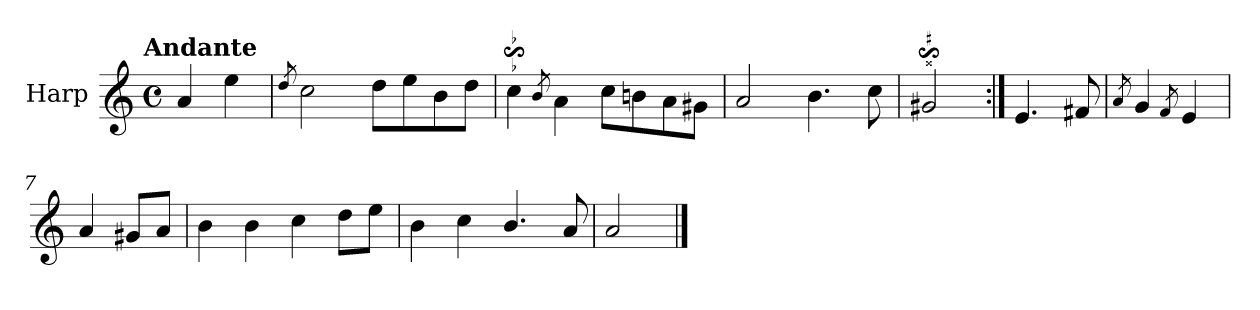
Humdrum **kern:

**kern
*part1
*staff1
*I"Harp
*I'Hrp.
*clefG2
*k[]
!!LO:TX:omd:t=Andante
*M4/4
*met(c)
*MM92
=
4a/
4ee\
=1
8qdd/
2cc\
8dd\L
8ee\
8b\
8dd\J
=2
4ccs$Ss\
8qb/
4a\
8cc\L
8b\
8a\
8g#X\J
=3
2a/
4.b\
8cc\
=4
2g#Xs$sS/
=5:|!
4.e/
8f#X/
=6
8qa/
4g/
8qf/
4e/
=7
4a/
8g#X/L
8a/J
!!LO:LB:g=z
=8
4b\
4b\
4cc\
8dd\L
8ee\J
=9
4b\
4cc\
4.b/
8a/
=10
2a/
==
*-
